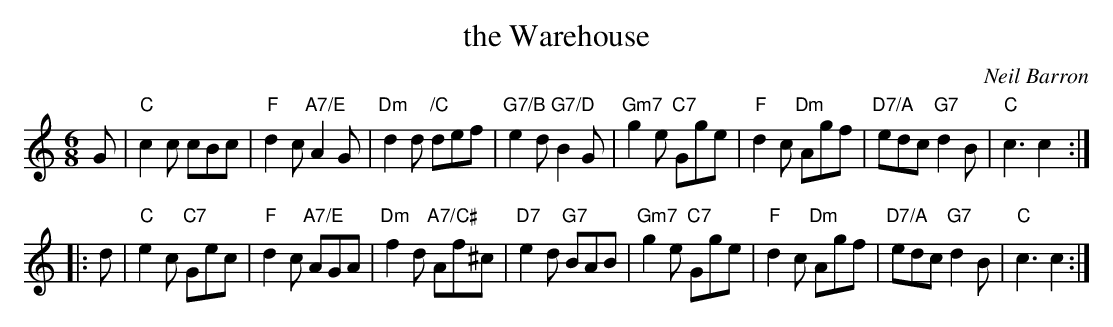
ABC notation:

X:1
T: the Warehouse
C: Neil Barron
M: 6/8
L: 1/8
K: C
G |\
"C"c2c cBc | "F"d2c "A7/E"A2G | "Dm"d2d "/C"def | "G7/B"e2d "G7/D"B2G |\
"Gm7"g2e "C7"Gge | "F"d2c "Dm"Agf | "D7/A"edc "G7"d2B | "C"c3 c2 :|
|: d |\
"C"e2c "C7"Gec | "F"d2c "A7/E"AGA | "Dm"f2d "A7/C#"Af^c | "D7"e2d "G7"BAB |\
"Gm7"g2e "C7"Gge | "F"d2c "Dm"Agf | "D7/A"edc "G7"d2B | "C"c3 c2 :|
